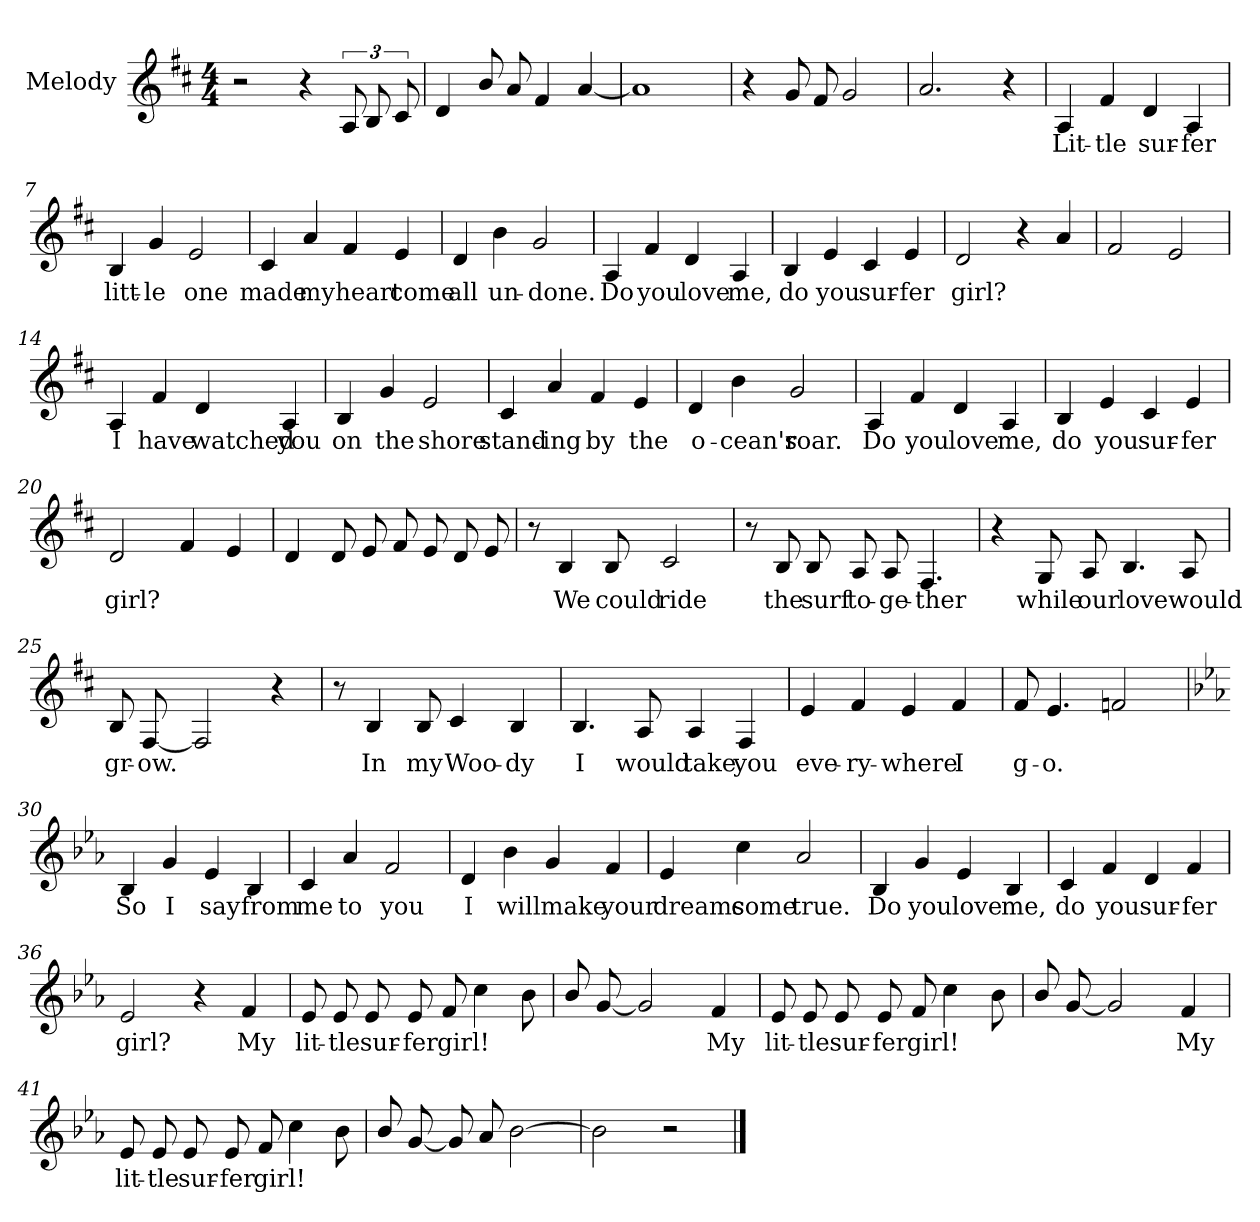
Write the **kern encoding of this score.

**kern	**text	**text
*part1	*part1	*part1
*staff1	*staff1	*staff1
*I"Melody	*	*
*I'Melody	*	*
*clefG2	*	*
*k[f#c#]	*	*
*M4/4	*	*
=1	=1	=1
2r	.	.
4r	.	.
12A/L	.	.
12B/	.	.
12c#/	.	.
=2	=2	=2
4d/	.	.
8b/L	.	.
8a/	.	.
4f#/	.	.
[<4a/	.	.
=3	=3	=3
1a]	.	.
=4	=4	=4
4r	.	.
8g/L	.	.
8f#/	.	.
2g/	.	.
=5	=5	=5
2.a/	.	.
4r	.	.
!!LO:LB:g=z
=6	=6	=6
4A/	Lit-	.
4f#/	tle	.
4d/	sur-	.
4A/	fer	.
=7	=7	=7
4B/	litt-	.
4g/	le	.
2e/	one	.
=8	=8	=8
4c#/	made	.
4a/	my	.
4f#/	heart	.
4e/	come	.
=9	=9	=9
4d/	all	.
4b\	un-	.
2g/	done.	.
=10	=10	=10
4A/	Do	.
4f#/	you	.
4d/	love	.
4A/	me,	.
!!LO:LB:g=z
=11	=11	=11
4B/	do	.
4e/	you	.
4c#/	sur-	.
4e/	fer	.
=12	=12	=12
2d/	girl?	.
4r	.	.
4a/	.	.
=13	=13	=13
2f#/	.	.
2e/	.	.
=14	=14	=14
4A/	I	.
4f#/	have	.
4d/	watched	.
4A/	you	.
=15	=15	=15
4B/	on	.
4g/	the	.
2e/	shore	.
!!LO:LB:g=z
=16	=16	=16
4c#/	stand-	.
4a/	ing	.
4f#/	by	.
4e/	the	.
=17	=17	=17
4d/	o-	.
4b\	cean's	.
2g/	roar.	.
=18	=18	=18
4A/	Do	.
4f#/	you	.
4d/	love	.
4A/	me,	.
=19	=19	=19
4B/	do	.
4e/	you	.
4c#/	sur-	.
4e/	fer	.
=20	=20	=20
2d/	girl?	.
4f#/	.	.
4e/	.	.
!!LO:LB:g=z
=21	=21	=21
4d/	.	.
8d/L	.	.
8e/	.	.
8f#/L	.	.
8e/	.	.
8d/L	.	.
8e/	.	.
=22	=22	=22
8r	.	.
4B/	We	.
8B/	could	.
2c#/	ride	.
=23	=23	=23
8r	.	.
8B/	the	.
8B/L	surf	.
8A/	to-	.
8A/	ge-	.
4.F#/	ther	.
=24	=24	=24
4r	.	.
8G/L	while	.
8A/	our	.
4.B/	love	.
8A/	would	.
!!LO:LB:g=z
=25	=25	=25
8B/L	gr-	.
[<8F#/	ow.	.
2F#/]	.	.
4r	.	.
=26	=26	=26
8r	.	.
4B/	In	.
8B/	my	.
4c#/	Woo-	.
4B/	dy	.
=27	=27	=27
4.B/	I	.
8A/	would	.
4A/	take	.
4F#/	you	.
=28	=28	=28
4e/	eve-	.
4f#/	ry-	.
4e/	where	.
4f#/	I	.
=29	=29	=29
8f#/	g-	.
4.e/	o.	.
2fn/	.	.
!!LO:LB:g=z
=30	=30	=30
*k[b-e-a-]	*	*
4B-/	So	.
4g/	I	.
4e-/	say	.
4B-/	from	.
=31	=31	=31
4c/	me	.
4a-/	to	.
2f/	you	.
=32	=32	=32
4d/	I	.
4b-\	will	.
4g/	make	.
4f/	your	.
=33	=33	=33
4e-/	dreams	.
4cc\	come	.
2a-/	true.	.
!!LO:LB:g=z
=34	=34	=34
4B-/	Do	.
4g/	you	.
4e-/	love	.
4B-/	me,	.
=35	=35	=35
4c/	do	.
4f/	you	.
4d/	sur-	.
4f/	fer	.
=36	=36	=36
2e-/	girl?	.
4r	.	.
4f/	My	.
=37	=37	=37
8e-/L	lit-	.
8e-/	tle	.
8e-/L	sur-	.
8e-/	fer	.
8f/	girl!	.
4cc\	.	.
8b-\	.	.
=38	=38	=38
8b-/L	.	.
[<8g/	.	.
2g/]	.	.
4f/	My	.
!!LO:PB:g=z
=39	=39	=39
8e-/L	lit-	.
8e-/	tle	.
8e-/L	sur-	.
8e-/	fer	.
8f/	girl!	.
4cc\	.	.
8b-\	.	.
=40	=40	=40
8b-/L	.	.
[<8g/	.	.
2g/]	.	.
4f/	My	.
=41	=41	=41
8e-/L	lit-	.
8e-/	tle	.
8e-/L	sur-	.
8e-/	fer	.
8f/	girl!	.
4cc\	.	.
8b-\	.	.
=42	=42	=42
8b-/L	.	.
[<8g/	.	.
8g/L]	.	.
8a-/	.	.
[>2b-\	.	.
!!LO:LB:g=z
=43	=43	=43
2b-\]	.	.
2r	.	.
==	==	==
*-	*-	*-
